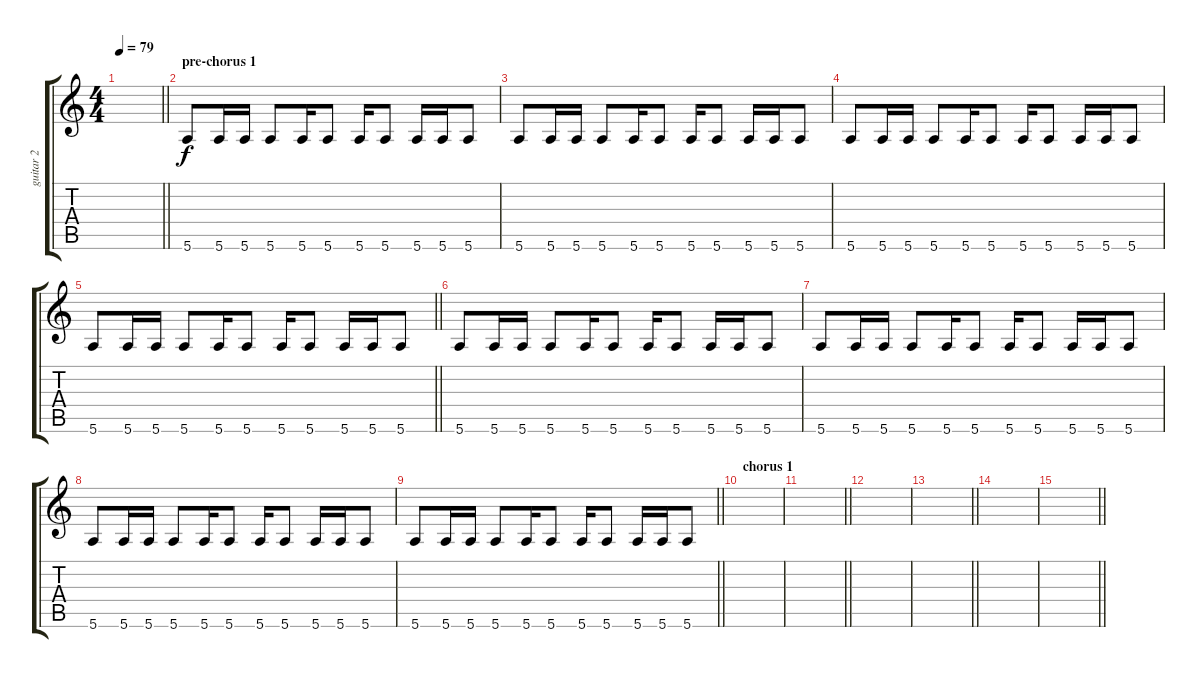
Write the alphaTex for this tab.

\track ("guitar 2" "guitar 2") {instrument overdrivenguitar}
\staff {score tabs}
\tuning (E4 B3 G3 D3 A2 E2) {hide}
\ts (4 4)
\tempo 79
\clef g2
\barLineRight lightlight
\ks c
|
\section ("" "pre-chorus 1")
5.6.8 5.6.16 5.6.16 5.6.8 5.6.16 5.6.8 5.6.16 5.6.8 5.6.16 5.6.16 5.6.8 |
5.6.8 5.6.16 5.6.16 5.6.8 5.6.16 5.6.8 5.6.16 5.6.8 5.6.16 5.6.16 5.6.8 |
5.6.8 5.6.16 5.6.16 5.6.8 5.6.16 5.6.8 5.6.16 5.6.8 5.6.16 5.6.16 5.6.8 |
\barLineRight lightlight
5.6.8 5.6.16 5.6.16 5.6.8 5.6.16 5.6.8 5.6.16 5.6.8 5.6.16 5.6.16 5.6.8 |
5.6.8 5.6.16 5.6.16 5.6.8 5.6.16 5.6.8 5.6.16 5.6.8 5.6.16 5.6.16 5.6.8 |
5.6.8 5.6.16 5.6.16 5.6.8 5.6.16 5.6.8 5.6.16 5.6.8 5.6.16 5.6.16 5.6.8 |
5.6.8 5.6.16 5.6.16 5.6.8 5.6.16 5.6.8 5.6.16 5.6.8 5.6.16 5.6.16 5.6.8 |
\barLineRight lightlight
5.6.8 5.6.16 5.6.16 5.6.8 5.6.16 5.6.8 5.6.16 5.6.8 5.6.16 5.6.16 5.6.8 |
\section ("" "chorus 1")
|
\barLineRight lightlight
|
|
\barLineRight lightlight
|
|
\barLineRight lightlight
